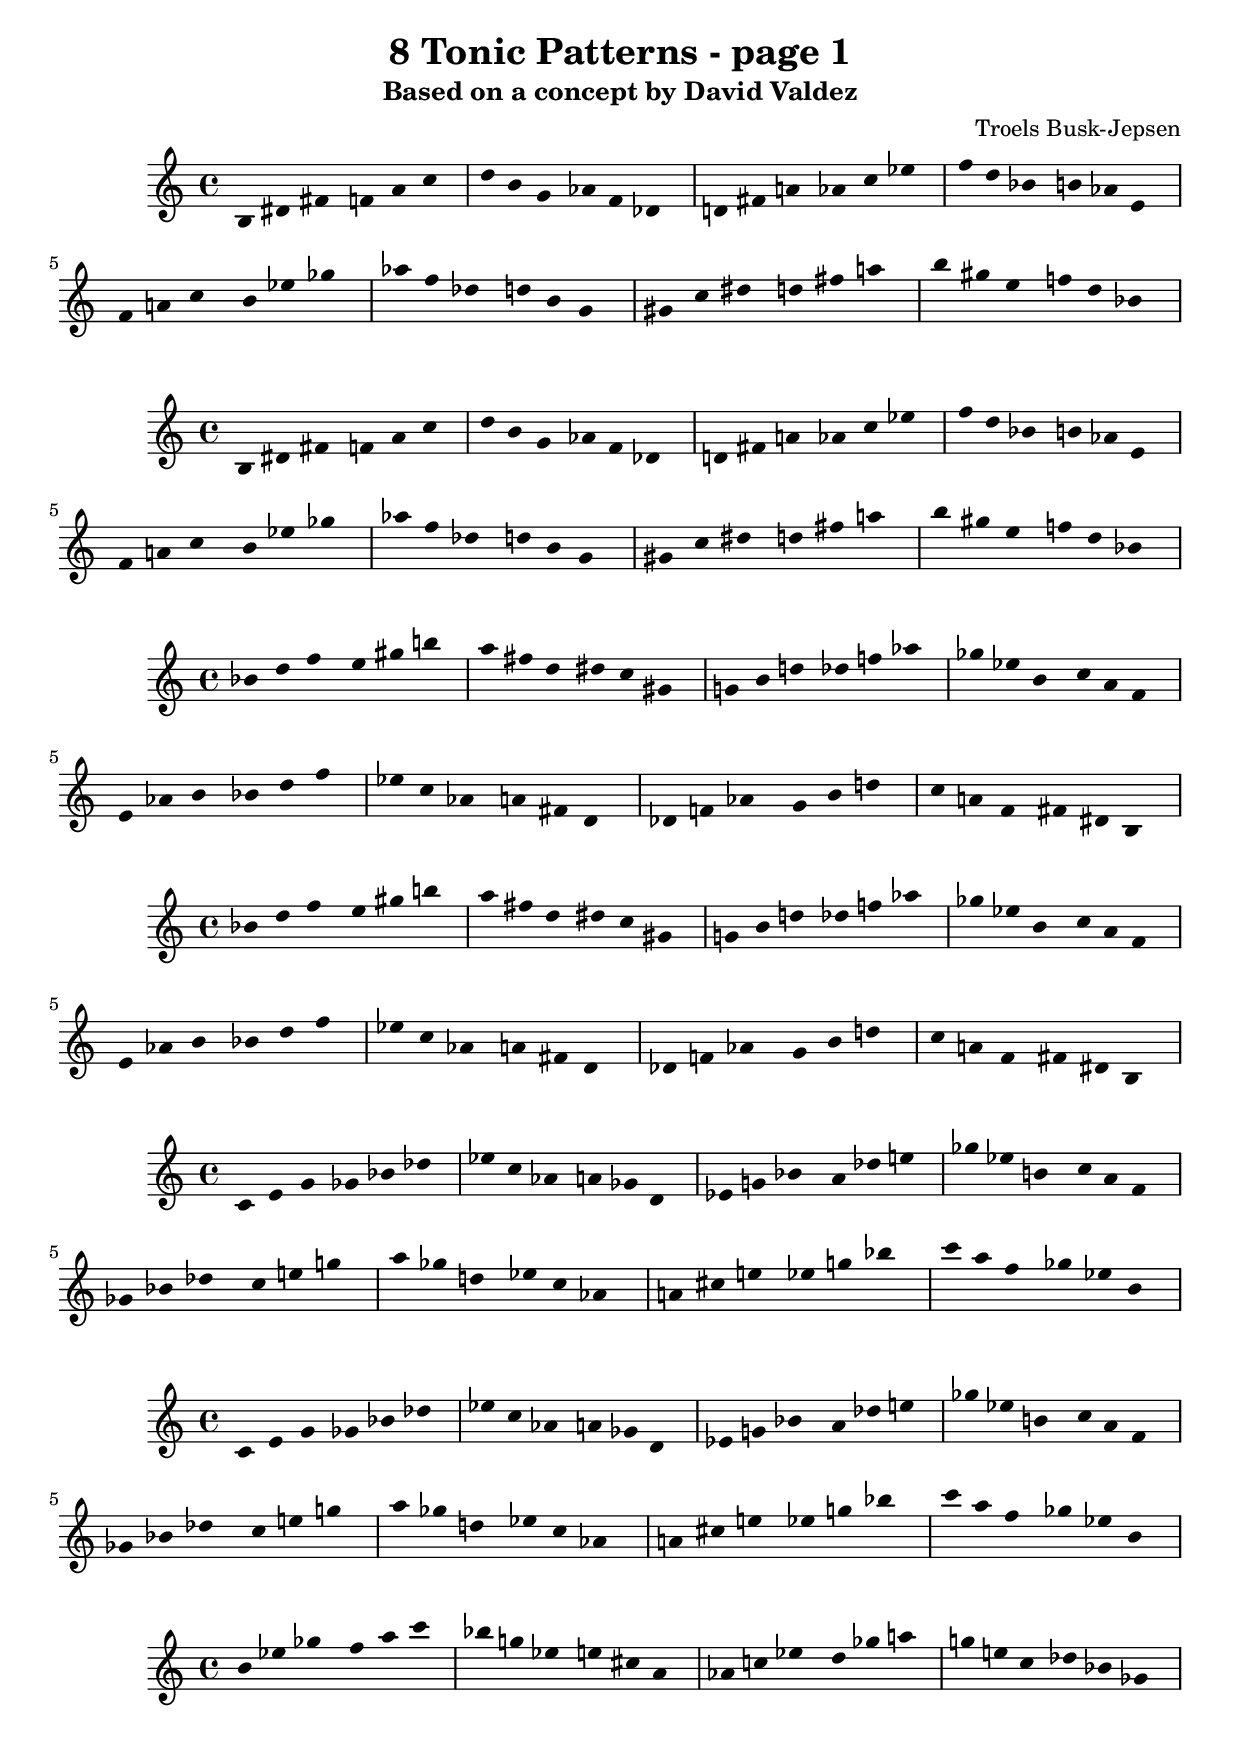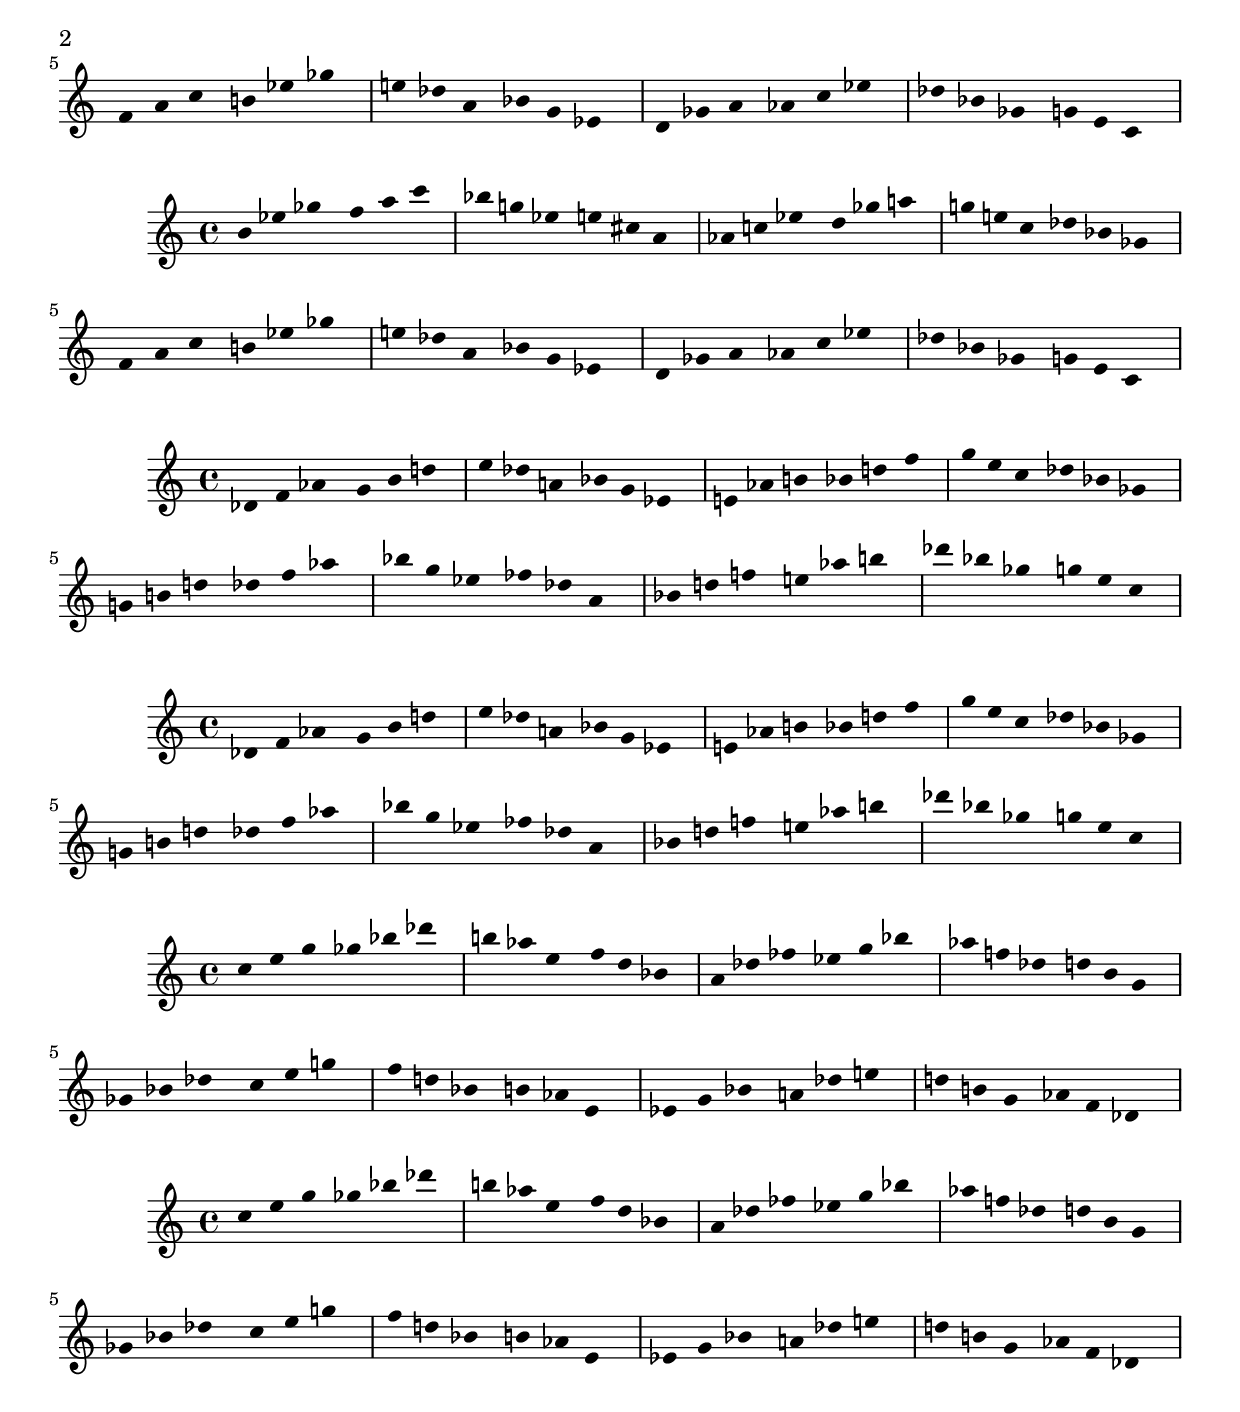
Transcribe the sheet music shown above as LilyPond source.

% template.erb
\header {
  \version "2.24.2"
  title = "8 Tonic Patterns - page 1"

  subtitle = "Based on a concept by David Valdez"
  composer = "Troels Busk-Jepsen"
}

#(define (naturalize-pitch p)
   (let ((o (ly:pitch-octave p))
         (a (* 4 (ly:pitch-alteration p)))
         ;; alteration, a, in quarter tone steps,
         ;; for historical reasons
         (n (ly:pitch-notename p)))
     (cond
      ((and (> a 1) (or (eqv? n 6) (eqv? n 2)))
       (set! a (- a 2))
       (set! n (+ n 1)))
      ((and (< a -1) (or (eqv? n 0) (eqv? n 3)))
       (set! a (+ a 2))
       (set! n (- n 1))))
     (cond
      ((> a 2) (set! a (- a 4)) (set! n (+ n 1)))
      ((< a -2) (set! a (+ a 4)) (set! n (- n 1))))
     (if (< n 0) (begin (set! o (- o 1)) (set! n (+ n 7))))
     (if (> n 6) (begin (set! o (+ o 1)) (set! n (- n 7))))
     (ly:make-pitch o n (/ a 4))))

#(define (naturalize music)
   (let ((es (ly:music-property music 'elements))
         (e (ly:music-property music 'element))
         (p (ly:music-property music 'pitch)))
     (if (pair? es)
         (ly:music-set-property!
          music 'elements
          (map naturalize es)))
     (if (ly:music? e)
         (ly:music-set-property!
          music 'element
          (naturalize e)))
     (if (ly:pitch? p)
         (begin
           (set! p (naturalize-pitch p))
           (ly:music-set-property! music 'pitch p)))
     music))

naturalizeMusic =
#(define-music-function (m)
   (ly:music?)
   (naturalize m))


pattern = \relative { b 8 dis fis 4 f 8 a c 4 d 8 b g 4 as 8 f des 4 }
compoundLine = {
  \transpose c c  { \pattern }
  \transpose c es   { \pattern }
  \transpose c ges  { \pattern }
  \transpose c a    { \pattern }
}

\score {
    \new Staff {
        \include "style_staff.ly"
        \compoundLine \break
    }
}

\score {
    \new Staff {
        \include "style_staff.ly"
        \compoundLine \break
    }
}


descending_pattern = \relative { des 8 f as 4 g 8 b d 4 c 8 a f 4 fis 8 dis b 4 }
compoundLine = {
  \transpose c a'     { \descending_pattern }
  \transpose c ges'   { \descending_pattern }
  \transpose c es'    { \descending_pattern }
  \transpose c c'     { \descending_pattern }
}

\score {
    \new Staff {
        \include "style_staff.ly"
        \compoundLine \break
    }
}

\score {
    \new Staff {
        \include "style_staff.ly"
        \compoundLine \break
    }
}


pattern = \transpose b c' \pattern
compoundLine = {
  \transpose c c  { \pattern }
  \transpose c es   { \pattern }
  \transpose c ges  { \pattern }
  \transpose c a    { \pattern }
}

\score {
    \new Staff {
        \include "style_staff.ly"
        \compoundLine \break
    }
}

\score {
    \new Staff {
        \include "style_staff.ly"
        \compoundLine \break
    }
}


descending_pattern = \transpose b c' \descending_pattern
compoundLine = {
  \transpose c a'     { \descending_pattern }
  \transpose c ges'   { \descending_pattern }
  \transpose c es'    { \descending_pattern }
  \transpose c c'     { \descending_pattern }
}

\score {
    \new Staff {
        \include "style_staff.ly"
        \compoundLine \break
    }
}

\score {
    \new Staff {
        \include "style_staff.ly"
        \compoundLine \break
    }
}


pattern = \transpose c des \pattern
compoundLine = {
  \transpose c c  { \pattern }
  \transpose c es   { \pattern }
  \transpose c ges  { \pattern }
  \transpose c a    { \pattern }
}

\score {
    \new Staff {
        \include "style_staff.ly"
        \compoundLine \break
    }
}

\score {
    \new Staff {
        \include "style_staff.ly"
        \compoundLine \break
    }
}


descending_pattern = \transpose c des \descending_pattern
compoundLine = {
  \transpose c a'     { \descending_pattern }
  \transpose c ges'   { \descending_pattern }
  \transpose c es'    { \descending_pattern }
  \transpose c c'     { \descending_pattern }
}

\score {
    \new Staff {
        \include "style_staff.ly"
        \compoundLine \break
    }
}

\score {
    \new Staff {
        \include "style_staff.ly"
        \compoundLine \break
    }
}


\layout {
}
\midi{}
